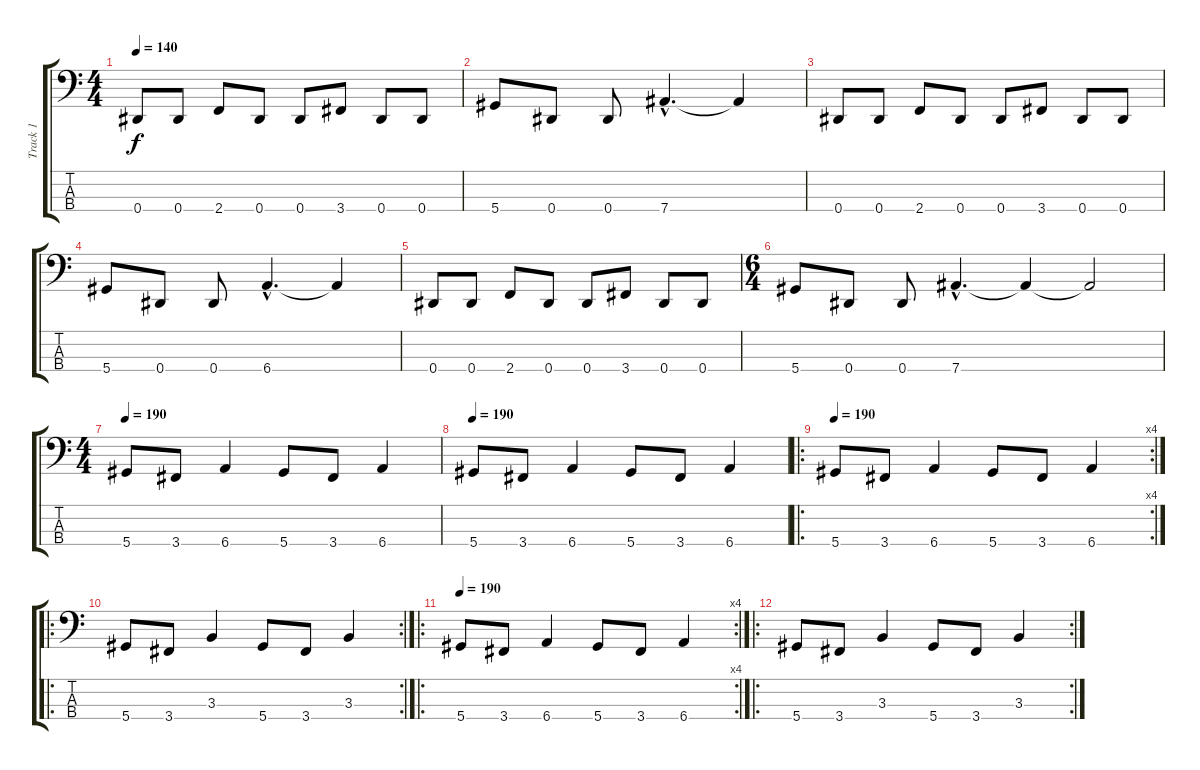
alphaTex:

\track ("Track 1" "Track 1") {instrument electricbassfinger}
\staff {score tabs}
\tuning (Gb2 Db2 Ab1 Eb1) {hide}
\ts (4 4)
\tempo 140
\clef f4
\ks c
0.4.8{dy f} 0.4.8 2.4.8 0.4.8 0.4.8 3.4.8 0.4.8 0.4.8 |
5.4.8 0.4.8 0.4.8 7.4{hac}.4{d} 7.4{t}.4 |
0.4.8 0.4.8 2.4.8 0.4.8 0.4.8 3.4.8 0.4.8 0.4.8 |
5.4.8 0.4.8 0.4.8 6.4{hac}.4{d} 6.4{t}.4 |
0.4.8 0.4.8 2.4.8 0.4.8 0.4.8 3.4.8 0.4.8 0.4.8 |
\ts (6 4)
5.4.8 0.4.8 0.4.8 7.4{hac}.4{d} 7.4{t}.4 7.4{t}.2 |
\ts (4 4)
\tempo 190
5.4.8 3.4.8 6.4.4 5.4.8 3.4.8 6.4.4 |
\tempo 190
5.4.8 3.4.8 6.4.4 5.4.8 3.4.8 6.4.4 |
\ro
\rc 4
\tempo 190
5.4.8 3.4.8 6.4.4 5.4.8 3.4.8 6.4.4 |
\ro
\rc 2
5.4.8 3.4.8 3.3.4 5.4.8 3.4.8 3.3.4 |
\ro
\rc 4
\tempo 190
5.4.8 3.4.8 6.4.4 5.4.8 3.4.8 6.4.4 |
\ro
\rc 2
5.4.8 3.4.8 3.3.4 5.4.8 3.4.8 3.3.4
